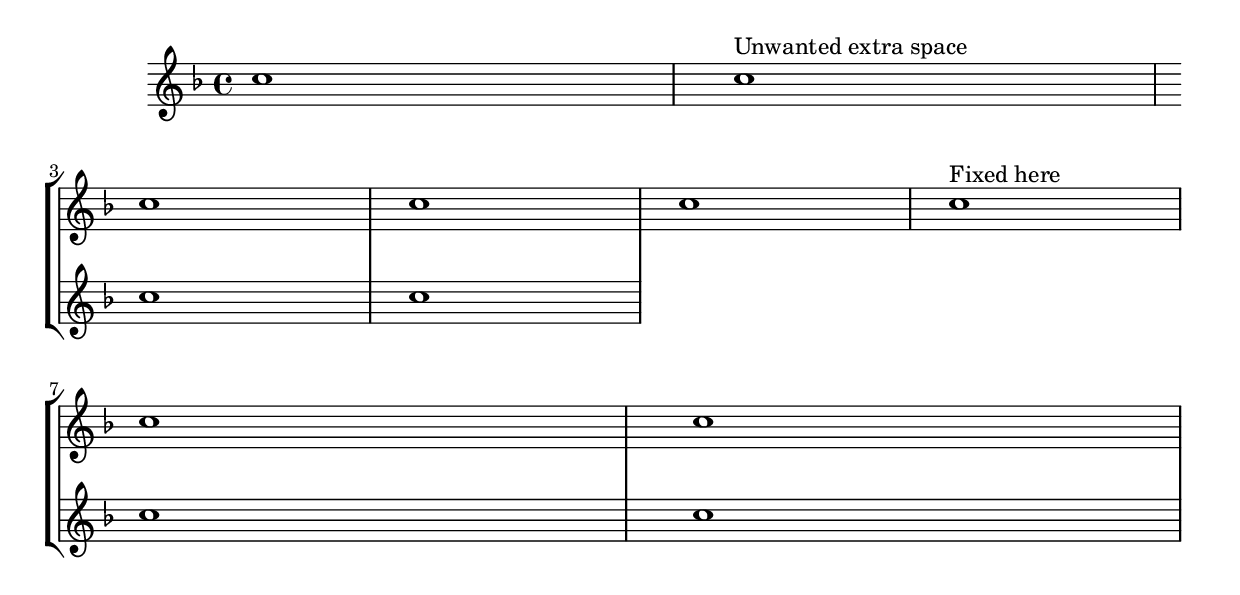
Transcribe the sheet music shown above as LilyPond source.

%% DO NOT EDIT this file manually; it is automatically
%% generated from LSR http://lsr.dsi.unimi.it
%% Make any changes in LSR itself, or in Documentation/snippets/new/ ,
%% and then run scripts/auxiliar/makelsr.py
%%
%% This file is in the public domain.
\version "2.12.2"

\header {
  lsrtags = "staff-notation, contexts-and-engravers, breaks"

%% Translation of GIT committish: fa19277d20f8ab0397c560eb0e7b814bd804ecec
  texidoces = "
Al añadir un pentagrama nuevo en un salto de línea, por desgracia
se añade un espacio adicional al final de la línea antes del salto
(reservado para hacer sitio a un cambio de armadura que de todas
formas no se va a imprimir). La solución alternativa es añadir un
ajuste para @code{Staff.explicitKeySignatureVisibility} como se
muestra en el ejemplo.

"
  doctitlees = "Añadir un pentagrama adicional en un salto de línea"

  texidoc = "
When adding a new staff at a line break, some extra space is
unfortunately added at the end of the line before the break (to fit in
a key signature change, which  will never be printed anyway).  The
workaround is to add a setting of
@code{Staff.explicitKeySignatureVisibility} as is shown in the example.


"
  doctitle = "Adding an extra staff at a line break"
} % begin verbatim

\score {
  \new StaffGroup \relative c'' {
    \new Staff
    \key f \major
    c1 c^"Unwanted extra space" \break
    << { c1 | c }
       \new Staff {
         \key f \major
         \once \override Staff.TimeSignature #'stencil = ##f
         c1 | c
       }
    >>
    c1 | c^"Fixed here" \break
    << { c1 | c }
       \new Staff {
         \once \set Staff.explicitKeySignatureVisibility = #end-of-line-invisible
         \key f \major
         \once \override Staff.TimeSignature #'stencil = ##f
         c1 | c
       }
    >>
  }
}

